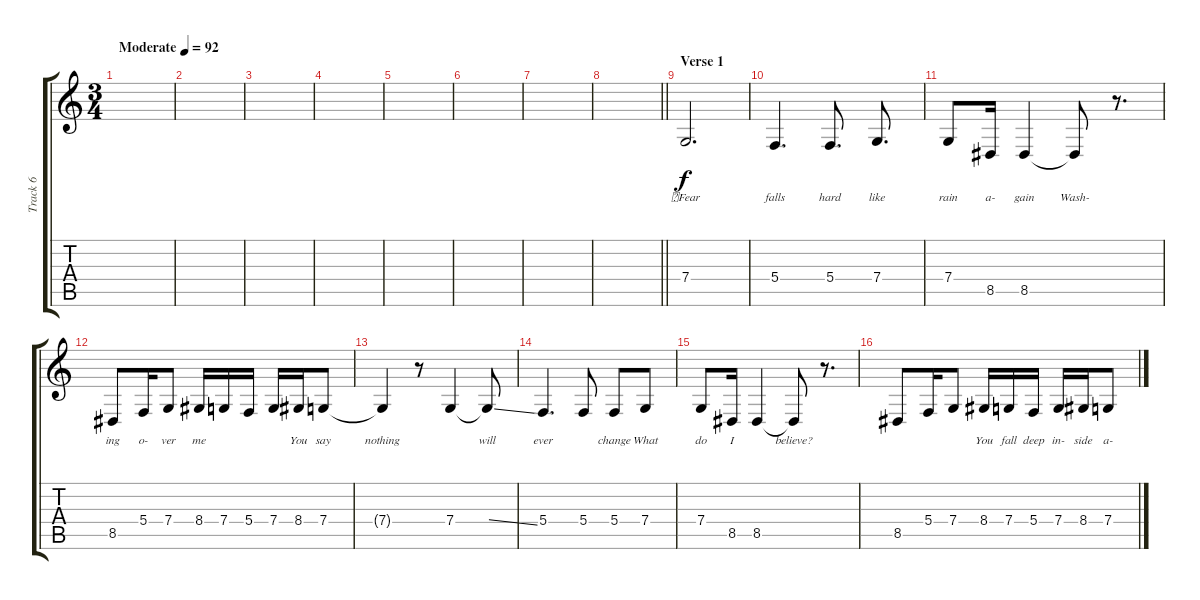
\track ("Track 6" "Track 6") {instrument clarinet}
\staff {score tabs}
\tuning (D4 A3 F3 C3 G2 C2) {hide}
\ts (3 4)
\tempo (92 "Moderate")
\clef g2
\ks c
|
|
|
|
|
|
|
\barLineRight lightlight
|
\section ("" "Verse 1")
7.4.2{d lyrics (0 "\u001fFear") lyrics (1 "") lyrics (2 "") lyrics (3 "") lyrics (4 "")} |
5.4.4{d lyrics (0 "falls") lyrics (1 "") lyrics (2 "") lyrics (3 "") lyrics (4 "")} 5.4.8{d lyrics (0 "hard") lyrics (1 "") lyrics (2 "") lyrics (3 "") lyrics (4 "")} 7.4.8{d lyrics (0 "like") lyrics (1 "") lyrics (2 "") lyrics (3 "") lyrics (4 "")} |
7.4.8{lyrics (0 "rain") lyrics (1 "") lyrics (2 "") lyrics (3 "") lyrics (4 "")} 8.5.16{lyrics (0 "a-") lyrics (1 "") lyrics (2 "") lyrics (3 "") lyrics (4 "")} 8.5.4{lyrics (0 "gain") lyrics (1 "") lyrics (2 "") lyrics (3 "") lyrics (4 "")} 8.5{t}.8{lyrics (0 "Wash-") lyrics (1 "") lyrics (2 "") lyrics (3 "") lyrics (4 "")} r.8{d} |
8.5.8{lyrics (0 "ing") lyrics (1 "") lyrics (2 "") lyrics (3 "") lyrics (4 "")} 5.4.16{lyrics (0 "o-") lyrics (1 "") lyrics (2 "") lyrics (3 "") lyrics (4 "")} 7.4.8{lyrics (0 "ver") lyrics (1 "") lyrics (2 "") lyrics (3 "") lyrics (4 "")} 8.4.16{lyrics (0 "me") lyrics (1 "") lyrics (2 "") lyrics (3 "") lyrics (4 "")} 7.4.16{lyrics (0 "") lyrics (1 "") lyrics (2 "") lyrics (3 "") lyrics (4 "")} 5.4.16{lyrics (0 "") lyrics (1 "") lyrics (2 "") lyrics (3 "") lyrics (4 "")} 7.4.16{lyrics (0 "") lyrics (1 "") lyrics (2 "") lyrics (3 "") lyrics (4 "")} 8.4.16{lyrics (0 "You") lyrics (1 "") lyrics (2 "") lyrics (3 "") lyrics (4 "")} 7.4.8{lyrics (0 "say") lyrics (1 "") lyrics (2 "") lyrics (3 "") lyrics (4 "")} |
7.4{t}.4{lyrics (0 "nothing") lyrics (1 "") lyrics (2 "") lyrics (3 "") lyrics (4 "")} r.8 7.4.4{lyrics (0 "") lyrics (1 "") lyrics (2 "") lyrics (3 "") lyrics (4 "")} 7.4{ss t}.8{lyrics (0 "will") lyrics (1 "") lyrics (2 "") lyrics (3 "") lyrics (4 "")} |
5.4.4{d lyrics (0 "ever") lyrics (1 "") lyrics (2 "") lyrics (3 "") lyrics (4 "")} 5.4.8{lyrics (0 "") lyrics (1 "") lyrics (2 "") lyrics (3 "") lyrics (4 "")} 5.4.8{lyrics (0 "change") lyrics (1 "") lyrics (2 "") lyrics (3 "") lyrics (4 "")} 7.4.8{lyrics (0 "What") lyrics (1 "") lyrics (2 "") lyrics (3 "") lyrics (4 "")} |
7.4.8{lyrics (0 "do") lyrics (1 "") lyrics (2 "") lyrics (3 "") lyrics (4 "")} 8.5.16{lyrics (0 "I") lyrics (1 "") lyrics (2 "") lyrics (3 "") lyrics (4 "")} 8.5.4{lyrics (0 "") lyrics (1 "") lyrics (2 "") lyrics (3 "") lyrics (4 "")} 8.5{t}.8{lyrics (0 "believe?") lyrics (1 "") lyrics (2 "") lyrics (3 "") lyrics (4 "")} r.8{d} |
8.5.8{lyrics (0 "") lyrics (1 "") lyrics (2 "") lyrics (3 "") lyrics (4 "")} 5.4.16{lyrics (0 "") lyrics (1 "") lyrics (2 "") lyrics (3 "") lyrics (4 "")} 7.4.8{lyrics (0 "") lyrics (1 "") lyrics (2 "") lyrics (3 "") lyrics (4 "")} 8.4.16{lyrics (0 "You") lyrics (1 "") lyrics (2 "") lyrics (3 "") lyrics (4 "")} 7.4.16{lyrics (0 "fall") lyrics (1 "") lyrics (2 "") lyrics (3 "") lyrics (4 "")} 5.4.16{lyrics (0 "deep") lyrics (1 "") lyrics (2 "") lyrics (3 "") lyrics (4 "")} 7.4.16{lyrics (0 "in-") lyrics (1 "") lyrics (2 "") lyrics (3 "") lyrics (4 "")} 8.4.16{lyrics (0 "side") lyrics (1 "") lyrics (2 "") lyrics (3 "") lyrics (4 "")} 7.4.8{lyrics (0 "a-") lyrics (1 "") lyrics (2 "") lyrics (3 "") lyrics (4 "")}
